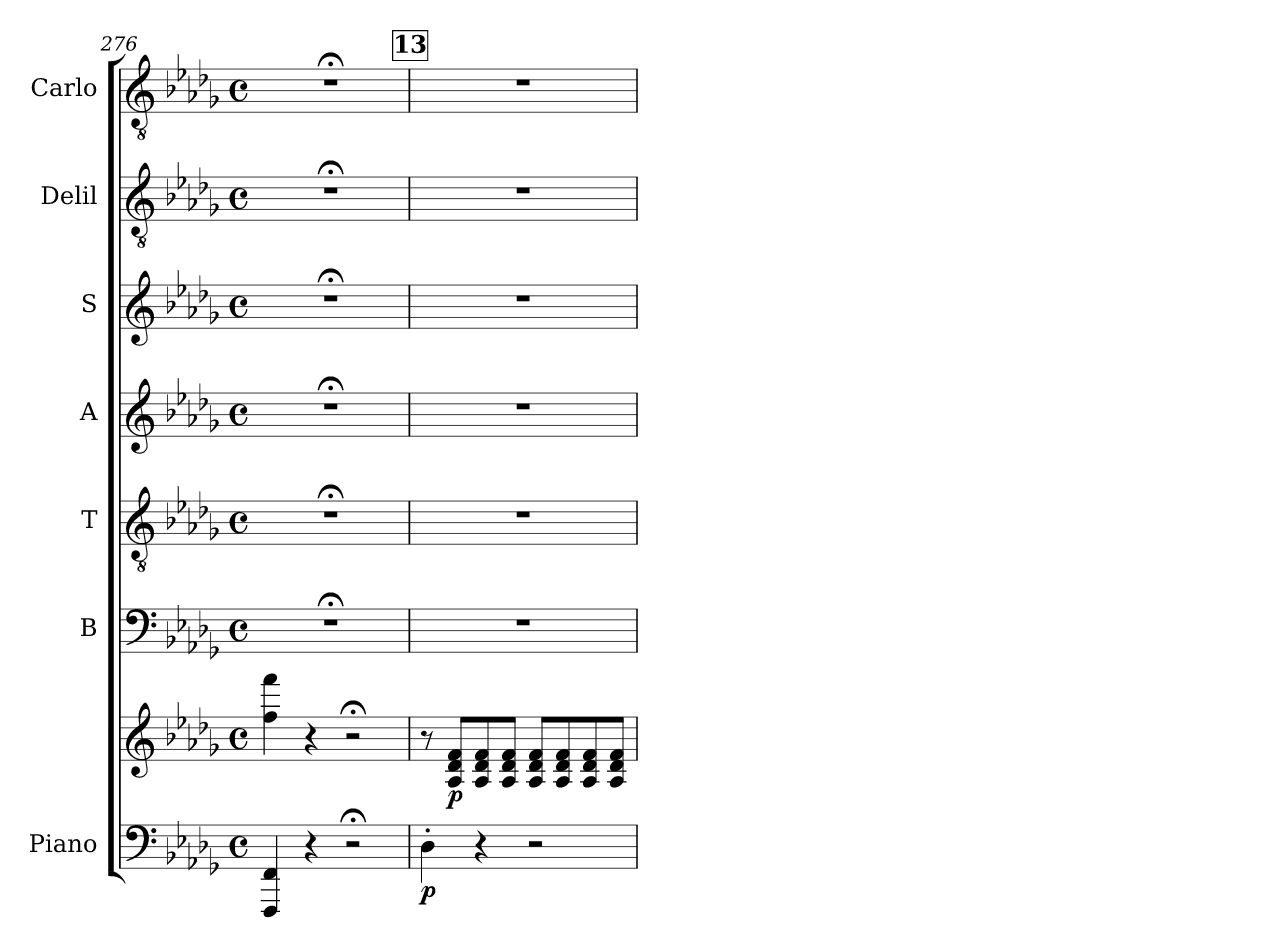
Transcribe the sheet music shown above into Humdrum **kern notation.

**kern	**kern	**dynam	**kern	**kern	**kern	**kern	**kern	**kern
*part7	*part7	*part7	*part6	*part5	*part4	*part3	*part2	*part1
*staff8	*staff7	*staff7/8	*staff6	*staff5	*staff4	*staff3	*staff2	*staff1
*I"Piano	*	*	*I"B	*I"T	*I"A	*I"S	*I"Delil	*I"Carlo
*I'Pno	*	*	*I'B	*I'T	*I'A	*I'S	*	*
*clefF4	*clefG2	*	*clefF4	*clefGv2	*clefG2	*clefG2	*clefGv2	*clefGv2
*k[b-e-a-d-g-]	*k[b-e-a-d-g-]	*	*k[b-e-a-d-g-]	*k[b-e-a-d-g-]	*k[b-e-a-d-g-]	*k[b-e-a-d-g-]	*k[b-e-a-d-g-]	*k[b-e-a-d-g-]
*M4/4	*M4/4	*	*M4/4	*M4/4	*M4/4	*M4/4	*M4/4	*M4/4
*met(c)	*met(c)	*	*met(c)	*met(c)	*met(c)	*met(c)	*met(c)	*met(c)
=276	=276	=276	=276	=276	=276	=276	=276	=276
4FFF/ 4FF/	4ff\ 4fff\	.	1r;<	1r;<	1r;<	1r;<	1r;<	1r;<
4r	4r	.	.	.	.	.	.	.
2r;<	2r;<	.	.	.	.	.	.	.
!!LO:REH:place=s1:a:B:fs=14:t=13
=277	=277	=277	=277	=277	=277	=277	=277	=277
!	!	!LO:DY:b=2	!	!	!	!	!	!
4D-'\	8r	p	1r	1r	1r	1r	1r	1r
!	!	!LO:DY:b	!	!	!	!	!	!
.	8A-/ 8d-/ 8f/L	p	.	.	.	.	.	.
4r	8A-/ 8d-/ 8f/	.	.	.	.	.	.	.
.	8A-/ 8d-/ 8f/J	.	.	.	.	.	.	.
2r	8A-/ 8d-/ 8f/L	.	.	.	.	.	.	.
.	8A-/ 8d-/ 8f/	.	.	.	.	.	.	.
.	8A-/ 8d-/ 8f/	.	.	.	.	.	.	.
.	8A-/ 8d-/ 8f/J	.	.	.	.	.	.	.
=	=	=	=	=	=	=	=	=
*-	*-	*-	*-	*-	*-	*-	*-	*-
